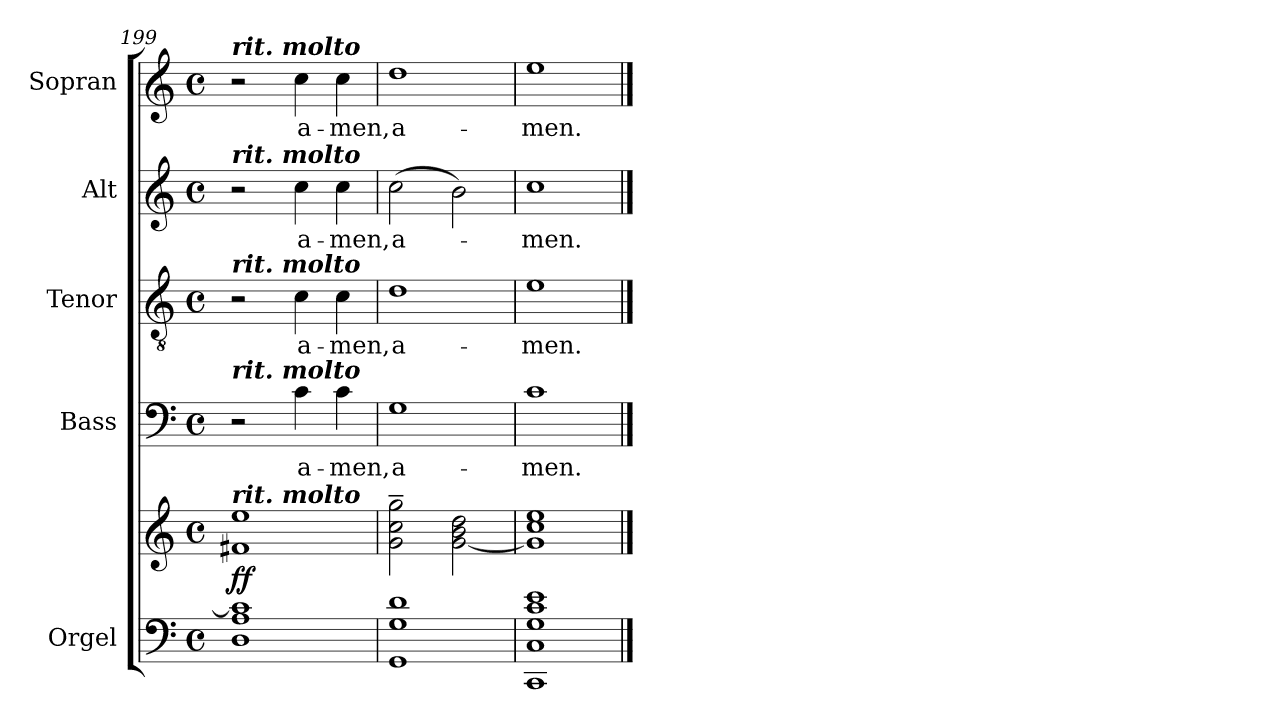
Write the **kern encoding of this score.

**kern	**kern	**dynam	**kern	**text	**kern	**text	**kern	**text	**kern	**text
*part5	*part5	*part5	*part4	*part4	*part3	*part3	*part2	*part2	*part1	*part1
*staff6	*staff5	*staff5/6	*staff4	*staff4	*staff3	*staff3	*staff2	*staff2	*staff1	*staff1
*I"Orgel	*	*	*I"Bass	*	*I"Tenor	*	*I"Alt	*	*I"Sopran	*
*I'Org.	*	*	*I'B.	*	*I'T.	*	*I'A.	*	*I'S.	*
*clefF4	*clefG2	*	*clefF4	*	*clefGv2	*	*clefG2	*	*clefG2	*
*k[]	*k[]	*	*k[]	*	*k[]	*	*k[]	*	*k[]	*
*C:	*C:	*	*C:	*	*C:	*	*C:	*	*C:	*
*M4/4	*M4/4	*	*M4/4	*	*M4/4	*	*M4/4	*	*M4/4	*
*met(c)	*met(c)	*	*met(c)	*	*met(c)	*	*met(c)	*	*met(c)	*
=199	=199	=199	=199	=199	=199	=199	=199	=199	=199	=199
*^	*	*	*	*	*	*	*	*	*	*
!	!	!	!	!	!	!	!	!	!	!LO:TX:a:Bi:t=rit. molto	!
!	!	!	!	!	!	!	!	!LO:TX:a:Bi:t=rit. molto	!	!	!
!	!	!	!	!	!	!LO:TX:a:Bi:t=rit. molto	!	!	!	!	!
!	!	!	!	!LO:TX:a:Bi:t=rit. molto	!	!	!	!	!	!	!
!	!	!LO:TX:a:Bi:t=rit. molto	!	!	!	!	!	!	!	!	!
!	!	!	!LO:DY:b	!	!	!	!	!	!	!	!
1A 1c]	1D	1f#X 1ee	ff	2r	.	2r	.	2r	.	2r	.
!	!	!	!	!	!LO:LY:b	!	!LO:LY:b	!	!LO:LY:b	!	!LO:LY:b
.	.	.	.	4c\	a-	4c\	a-	4cc\	a-	4cc\	a-
!	!	!	!	!	!LO:LY:b	!	!LO:LY:b	!	!LO:LY:b	!	!LO:LY:b
.	.	.	.	4c\	-men,	4c\	-men,	4cc\	-men,	4cc\	-men,
=200	=200	=200	=200	=200	=200	=200	=200	=200	=200	=200	=200
!	!	!	!	!	!LO:LY:b	!	!LO:LY:b	!	!LO:LY:b	!	!LO:LY:b
1G 1d	1GG	2g\~> 2cc\~> 2gg\~>	.	1G	a-	1d	a-	(>2cc\	a-	1dd	a-
.	.	[<2g\ 2b\ 2dd\	.	.	.	.	.	2b\)	.	.	.
=201	=201	=201	=201	=201	=201	=201	=201	=201	=201	=201	=201
!	!	!	!	!	!LO:LY:b	!	!LO:LY:b	!	!LO:LY:b	!	!LO:LY:b
1G 1c 1e	1CC 1C	1g] 1cc 1ee	.	1c	-men.	1e	-men.	1cc	-men.	1ee	-men.
*v	*v	*	*	*	*	*	*	*	*	*	*
==	==	==	==	==	==	==	==	==	==	==
*-	*-	*-	*-	*-	*-	*-	*-	*-	*-	*-
